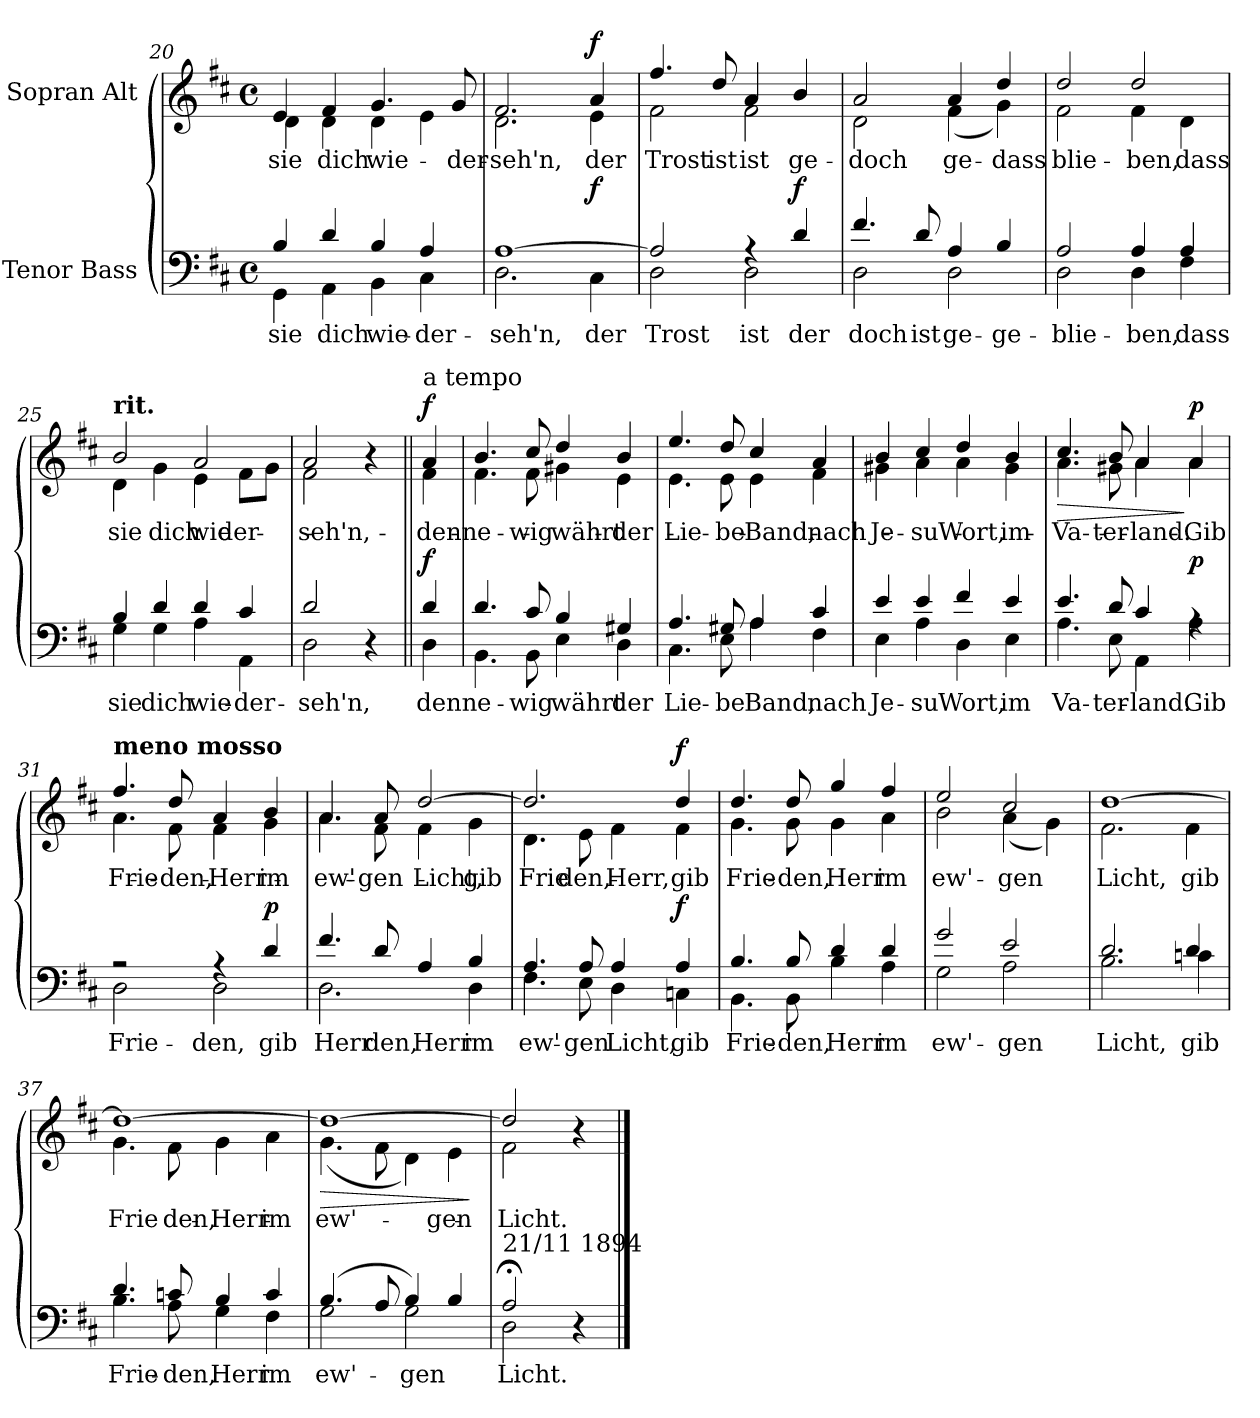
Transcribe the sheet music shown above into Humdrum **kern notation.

**kern	**text	**dynam	**kern	**text	**dynam
*part2	*part2	*part2	*part1	*part1	*part1
*staff2	*staff2	*staff2	*staff1	*staff1	*staff1
*I"Tenor Bass	*	*	*I"Sopran Alt	*	*
*clefF4	*	*	*clefG2	*	*
*k[f#c#]	*	*	*k[f#c#]	*	*
*M4/4	*	*	*M4/4	*	*
*met(c)	*	*	*met(c)	*	*
=20	=20	=20	=20	=20	=20
*^	*	*	*	*	*
!	!	!LO:LY:b	!	!	!LO:LY:b	!
*	*	*	*	*^	*	*
4B/	4GG\	sie	.	4e/	4d\	sie	.
!	!	!LO:LY:b	!	!	!	!LO:LY:b	!
4d/	4AA\	dich	.	4f#/	4d\	dich	.
!	!	!LO:LY:b	!	!	!	!	!
!	!	!LO:LY:b	!	!	!	!LO:LY:b	!
4B/	4BB\	wie-	.	4.g/	4d\	wie-	.
!	!	!LO:LY:b	!	!	!	!	!
!	!	!LO:LY:b	!	!	!	!	!
4A/	4C#\	-der-	.	.	4e\	.	.
!	!	!	!	!	!	!LO:LY:b	!
.	.	.	.	8g/	.	-der-	.
=21	=21	=21	=21	=21	=21	=21	=21
!	!	!LO:LY:b	!	!	!	!	!
!	!	!LO:LY:b	!	!	!	!LO:LY:b	!
[1A	2.D\	-seh'n,	.	2.f#/	2.d\	-seh'n,	.
!	!	!LO:LY:b	!LO:DY:b	!	!	!LO:LY:b	!LO:DY:a
.	4C#\	der	f	4a/	4e\	der	f
!!LO:PB:g=z	!!
=22	=22	=22	=22	=22	=22	=22	=22
!	!	!LO:LY:b	!	!	!	!LO:LY:b	!
!	!	!	!	!	!	!LO:LY:b	!
2A/]	2D\	Trost	.	4.ff#/	2f#\	Trost	.
!	!	!	!	!	!	!LO:LY:b	!
.	.	.	.	8dd/	.	ist	.
!	!	!LO:LY:b	!	!	!	!LO:LY:b	!
!	!	!	!	!	!	!LO:LY:b	!
4rA	2D\	ist	.	4a/	2f#\	ist	.
!	!	!LO:LY:b	!LO:DY:a	!	!	!LO:LY:b	!
4d/	.	der	f	4b/	.	ge-	.
=23	=23	=23	=23	=23	=23	=23	=23
!	!	!LO:LY:b	!	!	!	!	!
!	!	!LO:LY:b	!	!	!	!LO:LY:b	!
!	!	!	!	!	!	!LO:LY:b	!
4.f#/	2D\	doch	.	2a/	2d\	doch	.
!	!	!LO:LY:b	!	!	!	!	!
8d/	.	ist	.	.	.	.	.
!	!	!LO:LY:b	!	!	!	!	!
!	!	!LO:LY:b	!	!	!	!LO:LY:b	!
!	!	!	!	!	!	!LO:LY:b	!
4A/	2D\	ge-	.	4a/	(4f#\	ge-	.
!	!	!LO:LY:b	!	!	!	!LO:LY:b	!
4B/	.	ge-	.	4dd/	4g\)	dass	.
=24	=24	=24	=24	=24	=24	=24	=24
!	!	!LO:LY:b	!	!	!	!	!
!	!	!LO:LY:b	!	!	!	!LO:LY:b	!
!	!	!	!	!	!	!LO:LY:b	!
2A/	2D\	-blie-	.	2dd/	2f#\	-blie-	.
!	!	!LO:LY:b	!	!	!	!	!
!	!	!LO:LY:b	!	!	!	!LO:LY:b	!
!	!	!	!	!	!	!LO:LY:b	!
4A/	4D\	-ben,	.	2dd/	4f#\	-ben,	.
!	!	!LO:LY:b	!	!	!	!LO:LY:b	!
4A/	4F#\	dass	.	.	4d\	dass	.
=25	=25	=25	=25	=25	=25	=25	=25
!	!	!	!	!LO:TX:a:B:t=rit.	!	!	!
!	!	!LO:LY:b	!	!	!	!LO:LY:b	!
!	!	!	!	!	!	!LO:LY:b	!
4B/	4G\	sie	.	2b/	4d\	sie	.
!	!	!LO:LY:b	!	!	!	!LO:LY:b	!
4d/	4G\	dich	.	.	4g\	dich	.
!	!	!LO:LY:b	!	!	!	!LO:LY:b	!
!	!	!	!	!	!	!LO:LY:b	!
4d/	4A\	wie-	.	2a/	4e\	wie-	.
!	!	!LO:LY:b	!	!	!	!LO:LY:b	!
4c#/	4AA\	-der-	.	.	8f#\L	-der-	.
.	.	.	.	.	8g\J	.	.
=26	=26	=26	=26	=26	=26	=26	=26
!	!	!LO:LY:b	!	!	!	!LO:LY:b	!
!	!	!	!	!	!	!LO:LY:b	!
2d/	2D\	-seh'n,	.	2a/	2f#\	-seh'n,	.
4r	4ryy	.	.	4r	4ryy	.	.
!!LO:LB:g=z	!!
=26X2||	=26X2||	=26X2||	=26X2||	=26X2||	=26X2||	=26X2||	=26X2||
!	!	!	!	!LO:TX:a:t=a tempo	!	!	!
!	!	!LO:LY:b	!LO:DY:a	!	!	!LO:LY:b	!LO:DY:a
4d/	4D\	denn	f	4a/	4f#\	denn	f
=27	=27	=27	=27	=27	=27	=27	=27
!	!	!LO:LY:b	!	!	!	!LO:LY:b	!
4.d/	4.BB\	e-	.	4.b/	4.f#\	e-	.
!	!	!LO:LY:b	!	!	!	!LO:LY:b	!
8c#/	8BB\	-wig	.	8cc#/	8f#\	-wig	.
!	!	!LO:LY:b	!	!	!	!LO:LY:b	!
4B/	4E\	währt	.	4dd/	4g#X\	währt	.
!	!	!LO:LY:b	!	!	!	!LO:LY:b	!
4G#X/	4D\	der	.	4b/	4e\	der	.
=28	=28	=28	=28	=28	=28	=28	=28
!	!	!LO:LY:b	!	!	!	!LO:LY:b	!
4.A/	4.C#\	Lie-	.	4.ee/	4.e\	Lie-	.
!	!	!LO:LY:b	!	!	!	!LO:LY:b	!
8G#X/	8E\	-be	.	8dd/	8e\	-be	.
!	!	!LO:LY:b	!	!	!	!LO:LY:b	!
4A/	4A\	Band,	.	4cc#/	4e\	Band,	.
!	!	!LO:LY:b	!	!	!	!LO:LY:b	!
4c#/	4F#\	nach	.	4a/	4f#\	nach	.
=29	=29	=29	=29	=29	=29	=29	=29
!	!	!LO:LY:b	!	!	!	!LO:LY:b	!
4e/	4E\	Je-	.	4b/	4g#X\	Je-	.
!	!	!LO:LY:b	!	!	!	!LO:LY:b	!
4e/	4A\	-su	.	4cc#/	4a\	-su	.
!	!	!LO:LY:b	!	!	!	!LO:LY:b	!
4f#/	4D\	Wort,	.	4dd/	4a\	Wort,	.
!	!	!LO:LY:b	!	!	!	!LO:LY:b	!
4e/	4E\	im	.	4b/	4g#\	im	.
=30	=30	=30	=30	=30	=30	=30	=30
!	!	!LO:LY:b	!	!	!	!LO:LY:b	!LO:HP:b
4.e/	4.A\	Va-	.	4.cc#/	4.a\	Va-	>
!	!	!LO:LY:b	!	!	!	!LO:LY:b	!
8d/	8E\	-ter-	.	8b/	8g#X\	-ter-	.
!	!	!LO:LY:b	!	!	!	!LO:LY:b	!
4c#/	4AA\	-land.	.	4a/	4a\	-land.	.
!	!	!LO:LY:b	!LO:DY:b	!	!	!LO:LY:b	!LO:DY:n=1:a
4rA	4A\	Gib	p	4a/	4a\	Gib	] p
!!LO:LB:g=z	!!
=31	=31	=31	=31	=31	=31	=31	=31
!	!	!	!	!LO:TX:a:B:t=meno mosso	!	!	!
!	!	!LO:LY:b	!	!	!	!LO:LY:b	!
2rA	2D\	Frie-	.	4.ff#/	4.a\	Frie-	.
!	!	!	!	!	!	!LO:LY:b	!
.	.	.	.	8dd/	8f#\	-den,	.
!	!	!LO:LY:b	!	!	!	!LO:LY:b	!
4rA	2D\	-den,	.	4a/	4f#\	Herr	.
!	!	!LO:LY:b	!LO:DY:a	!	!	!LO:LY:b	!
4d/	.	gib	p	4b/	4g\	im	.
=32	=32	=32	=32	=32	=32	=32	=32
!	!	!LO:LY:b	!	!	!	!	!
!	!	!LO:LY:b	!	!	!	!LO:LY:b	!
4.f#/	2.D\	Herr	.	4.a/	4.a\	ew'-	.
!	!	!LO:LY:b	!	!	!	!LO:LY:b	!
8d/	.	-den,	.	8a/	8f#\	-gen	.
!	!	!LO:LY:b	!	!	!	!LO:LY:b	!
!	!	!	!	!	!	!LO:LY:b	!
4A/	.	Herr	.	[2dd/	4f#\	Licht,	.
!	!	!LO:LY:b	!	!	!	!	!
!	!	!LO:LY:b	!	!	!	!LO:LY:b	!
4B/	4D\	im	.	.	4g\	gib	.
=33	=33	=33	=33	=33	=33	=33	=33
!	!	!LO:LY:b	!	!	!	!	!
!	!	!LO:LY:b	!	!	!	!LO:LY:b	!
4.A/	4.F#\	ew'-	.	2.dd/]	4.d\	Frie-	.
!	!	!LO:LY:b	!	!	!	!	!
!	!	!LO:LY:b	!	!	!	!LO:LY:b	!
8A/	8E\	-gen	.	.	8e\	-den,	.
!	!	!LO:LY:b	!	!	!	!	!
!	!	!LO:LY:b	!	!	!	!LO:LY:b	!
4A/	4D\	Licht,	.	.	4f#\	Herr,	.
!	!	!LO:LY:b	!LO:DY:a	!	!	!LO:LY:b	!LO:DY:a
4A/	4Cn\	gib	f	4dd/	4f#\	gib	f
=34	=34	=34	=34	=34	=34	=34	=34
!	!	!LO:LY:b	!	!	!	!LO:LY:b	!
4.B/	4.BB\	Frie-	.	4.dd/	4.g\	Frie-	.
!	!	!LO:LY:b	!	!	!	!LO:LY:b	!
8B/	8BB\	-den,	.	8dd/	8g\	-den,	.
!	!	!LO:LY:b	!	!	!	!LO:LY:b	!
4d/	4B\	Herr	.	4gg/	4g\	Herr	.
!	!	!LO:LY:b	!	!	!	!LO:LY:b	!
4d/	4A\	im	.	4ff#/	4a\	im	.
!!LO:LB:g=z	!!
=35	=35	=35	=35	=35	=35	=35	=35
!	!	!LO:LY:b	!	!	!	!LO:LY:b	!
2g/	2G\	ew'-	.	2ee/	2b\	ew'-	.
!	!	!LO:LY:b	!	!	!	!LO:LY:b	!
2e/	2A\	-gen	.	2cc#/	(4a\	-gen	.
.	.	.	.	.	4g\)	.	.
=36	=36	=36	=36	=36	=36	=36	=36
!	!	!LO:LY:b	!	!	!	!LO:LY:b	!
!	!	!	!	!	!	!LO:LY:b	!
2.d/	2.B\	Licht,	.	[1dd	2.f#\	Licht,	.
!	!	!LO:LY:b	!	!	!	!LO:LY:b	!
4d/	4cn\	gib	.	.	4f#\	gib	.
=37	=37	=37	=37	=37	=37	=37	=37
!	!	!LO:LY:b	!	!	!	!LO:LY:b	!
4.d/	4.B\	Frie-	.	1dd_	4.g\	Frie-	.
!	!	!LO:LY:b	!	!	!	!LO:LY:b	!
8cn/	8A\	-den,	.	.	8f#\	-den,	.
!	!	!LO:LY:b	!	!	!	!LO:LY:b	!
4B/	4G\	Herr	.	.	4g\	Herr	.
!	!	!LO:LY:b	!	!	!	!LO:LY:b	!
4c/	4F#\	im	.	.	4a\	im	.
=38	=38	=38	=38	=38	=38	=38	=38
!	!	!LO:LY:b	!	!	!	!LO:LY:b	!LO:HP:b
(4.B/	2G\	ew'-	.	1dd_	(4.g\	ew'-	>
8A/	.	.	.	.	8f#\	.	.
!	!	!LO:LY:b	!	!	!	!	!
4B/)	2G\	-gen	.	.	4d\)	.	.
!	!	!	!	!	!	!LO:LY:b	!
4B/	.	.	.	.	4e\	-gen	.
*v	*v	*	*	*	*	*	*
*	*	*	*v	*v	*	*
.	.	.	.	.	]
=39	=39	=39	=39	=39	=39
*^	*	*	*	*	*
!LO:TX:a:t=21/11 1894	!	!	!	!	!	!
!	!	!LO:LY:b	!	!	!LO:LY:b	!
*	*	*	*	*^	*	*
2A;</	2D\	Licht.	.	2dd/]	2f#\	Licht.	.
4r	4ryy	.	.	4r	4ryy	.	.
*v	*v	*	*	*	*	*	*
*	*	*	*v	*v	*	*
==	==	==	==	==	==
*-	*-	*-	*-	*-	*-
